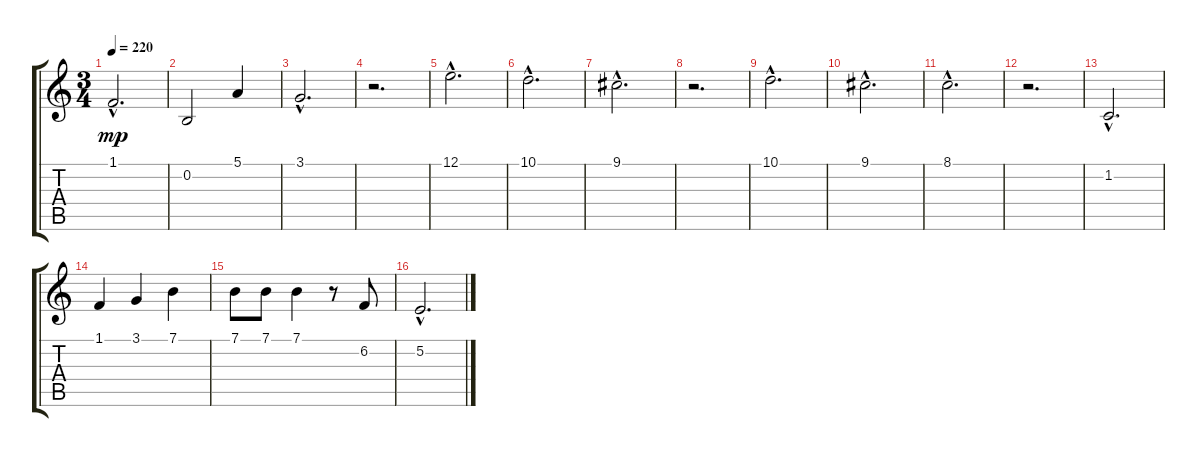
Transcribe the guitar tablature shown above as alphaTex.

\track "" {instrument acousticgrandpiano}
\staff {score tabs}
\tuning (E4 B3 G3 D3 A2 E2) {hide}
\ts (3 4)
\tempo 220
\clef g2
\ks c
1.1{hac}.2{d dy mp} |
0.2.2 5.1.4 |
3.1{hac}.2{d} |
r.2{d} |
12.1{hac}.2{d} |
10.1{hac}.2{d} |
9.1{hac}.2{d} |
r.2{d} |
10.1{hac}.2{d} |
9.1{hac}.2{d} |
8.1{hac}.2{d} |
r.2{d} |
1.2{hac}.2{d} |
1.1.4 3.1.4 7.1.4 |
7.1.8 7.1.8 7.1.4 r.8 6.2.8 |
5.2{hac}.2{d}
